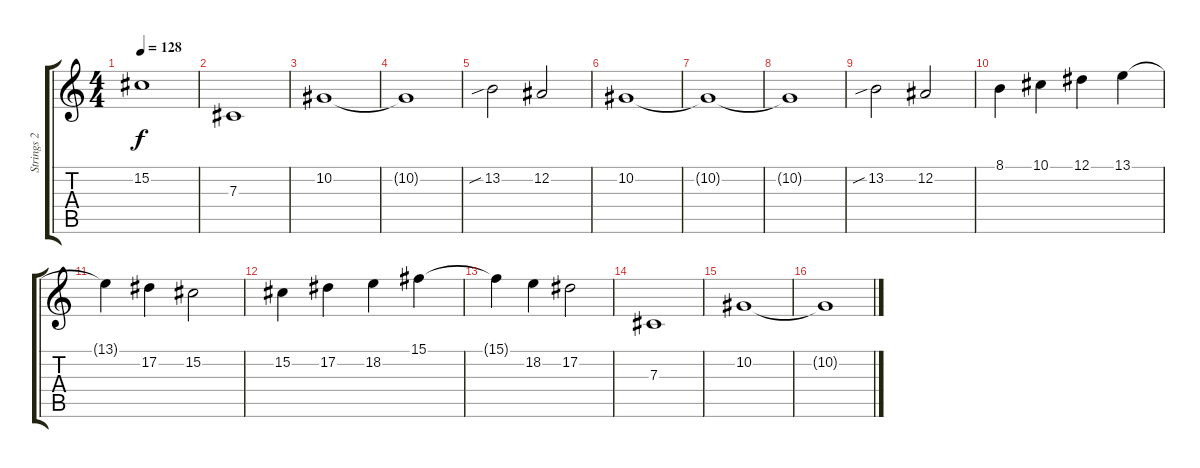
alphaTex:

\track ("Strings 2" "Strings 2") {instrument stringensemble1}
\staff {score tabs}
\tuning (Eb4 Bb3 Gb3 Db3 Ab2 Eb2) {hide}
\ts (4 4)
\tempo 128
\clef g2
\ks c
15.2.1{dy f} |
7.3.1{volume 13 balance 14} |
10.2.1 |
10.2{t}.1 |
13.2{sib}.2 12.2.2 |
10.2.1 |
10.2{t}.1 |
10.2{t}.1 |
13.2{sib}.2 12.2.2 |
8.1.4 10.1.4 12.1.4 13.1.4 |
13.1{t}.4 17.2.4 15.2.2 |
15.2.4 17.2.4 18.2.4 15.1.4 |
15.1{t}.4 18.2.4 17.2.2 |
7.3.1 |
10.2.1 |
10.2{t}.1
